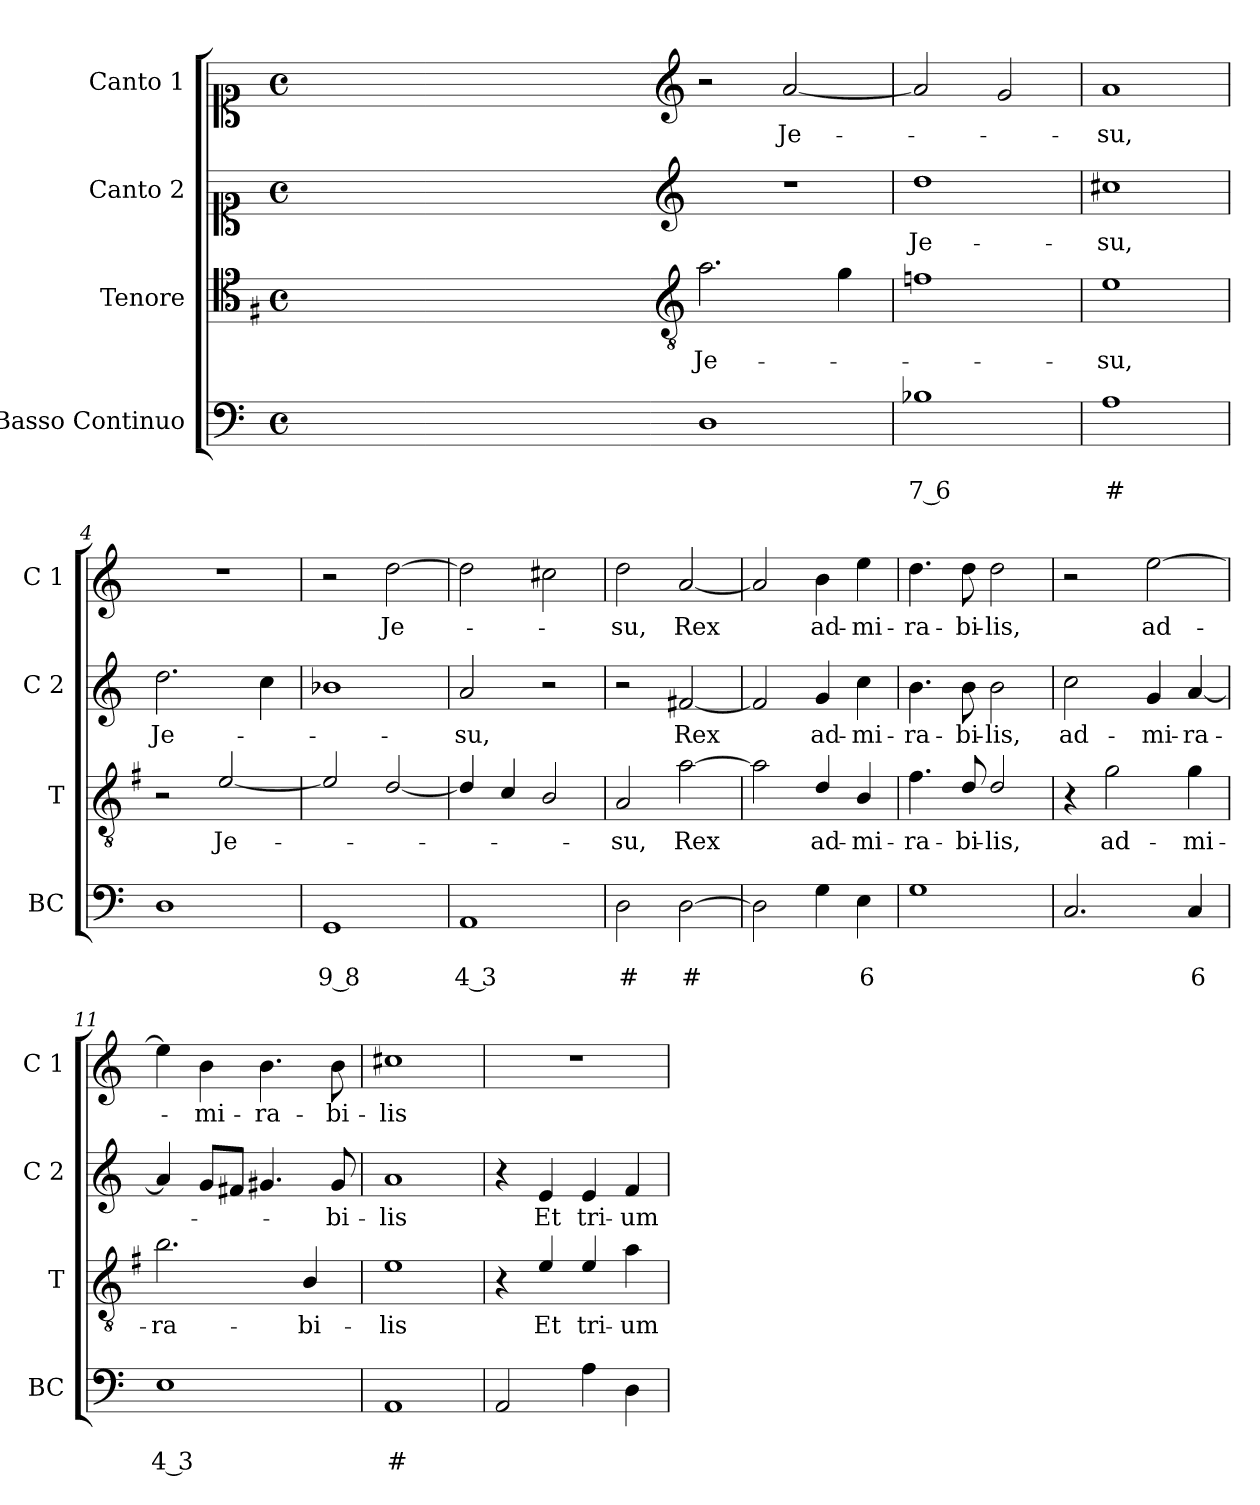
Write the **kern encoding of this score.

**kern	**text	**text	**kern	**text	**kern	**text	**kern	**text
*part4	*part4	*part4	*part3	*part3	*part2	*part2	*part1	*part1
*staff4	*staff4	*staff4	*staff3	*staff3	*staff2	*staff2	*staff1	*staff1
*I"Basso Continuo	*	*	*I"Tenore	*	*I"Canto 2	*	*I"Canto 1	*
*I'BC	*	*	*I'T	*	*I'C 2	*	*I'C 1	*
*clefF4	*	*	*clefC4	*	*clefC1	*	*clefC1	*
*	*	*	*ITrd4c7	*	*	*	*	*
*k[]	*	*	*k[]	*	*k[]	*	*k[]	*
*C:	*	*	*C:	*	*C:	*	*C:	*
*M4/4	*	*	*M4/4	*	*M4/4	*	*M4/4	*
*met(c)	*	*	*met(c)	*	*met(c)	*	*met(c)	*
=	=	=	=	=	=	=	=	=
1ryy	.	.	1ryy	.	1ryy	.	1ryy	.
=1X-	=1X-	=1X-	=1X-	=1X-	=1X-	=1X-	=1X-	=1X-
4ryy	.	.	4ryy	.	4ryy	.	4ryy	.
4ryy	.	.	4ryy	.	4ryy	.	4ryy	.
4ryy	.	.	4ryy	.	4ryy	.	4ryy	.
4ryy	.	.	4ryy	.	4ryy	.	4ryy	.
=1-	=1-	=1-	=1-	=1-	=1-	=1-	=1-	=1-
*	*	*	*clefGv2	*	*clefG2	*	*clefG2	*
!	!	!	!	!LO:LY:b	!	!	!	!
1D	.	.	2.d\	Je-	1r	.	2r	.
!	!	!	!	!	!	!	!	!LO:LY:b
.	.	.	.	.	.	.	[2a/	Je-
.	.	.	4c\	.	.	.	.	.
=2	=2	=2	=2	=2	=2	=2	=2	=2
!	!	!LO:LY:b	!	!	!	!LO:LY:b	!	!
1B-X	.	7 6	1B-X	.	1dd	Je-	2a/]	.
.	.	.	.	.	.	.	2g/	.
=3	=3	=3	=3	=3	=3	=3	=3	=3
!	!	!LO:LY:b	!	!LO:LY:b	!	!LO:LY:b	!	!LO:LY:b
1A	.	#	1A	-su,	1cc#X	-su,	1a	-su,
=4	=4	=4	=4	=4	=4	=4	=4	=4
!	!	!	!	!	!	!LO:LY:b	!	!
1D	.	.	2r	.	2.dd\	Je-	1r	.
!	!	!	!	!LO:LY:b	!	!	!	!
.	.	.	[2A/	Je-	.	.	.	.
.	.	.	.	.	4cc\	.	.	.
=5	=5	=5	=5	=5	=5	=5	=5	=5
!	!	!LO:LY:b	!	!	!	!	!	!
1GG	.	9 8	2A/]	.	1b-X	.	2r	.
!	!	!	!	!	!	!	!	!LO:LY:b
.	.	.	[2G/	.	.	.	[2dd\	Je-
=6	=6	=6	=6	=6	=6	=6	=6	=6
!	!	!LO:LY:b	!	!	!	!LO:LY:b	!	!
1AA	.	4 3	4G/]	.	2a/	-su,	2dd\]	.
.	.	.	4F/	.	.	.	.	.
.	.	.	2E/	.	2r	.	2cc#X\	.
!!LO:LB:g=z
=7	=7	=7	=7	=7	=7	=7	=7	=7
!	!	!LO:LY:b	!	!LO:LY:b	!	!	!	!LO:LY:b
2D\	.	#	2D/	-su,	2r	.	2dd\	-su,
!	!	!LO:LY:b	!	!LO:LY:b	!	!LO:LY:b	!	!LO:LY:b
[2D\	.	#	[2d\	Rex	[2f#X/	Rex	[2a/	Rex
=8	=8	=8	=8	=8	=8	=8	=8	=8
2D\]	.	.	2d\]	.	2f#/]	.	2a/]	.
!	!	!	!	!LO:LY:b	!	!LO:LY:b	!	!LO:LY:b
4G\	.	.	4G/	ad-	4g/	ad-	4b\	ad-
!	!	!LO:LY:b	!	!LO:LY:b	!	!LO:LY:b	!	!LO:LY:b
4E\	.	6	4E/	-mi-	4cc\	-mi-	4ee\	-mi-
=9	=9	=9	=9	=9	=9	=9	=9	=9
!	!	!	!	!LO:LY:b	!	!LO:LY:b	!	!LO:LY:b
1G	.	.	4.B\	-ra-	4.b\	-ra-	4.dd\	-ra-
!	!	!	!	!LO:LY:b	!	!LO:LY:b	!	!LO:LY:b
.	.	.	8G/	-bi-	8b\	-bi-	8dd\	-bi-
!	!	!	!	!LO:LY:b	!	!LO:LY:b	!	!LO:LY:b
.	.	.	2G/	-lis,	2b\	-lis,	2dd\	-lis,
=10	=10	=10	=10	=10	=10	=10	=10	=10
!	!	!	!	!	!	!LO:LY:b	!	!
2.C/	.	.	4r	.	2cc\	ad-	2r	.
!	!	!	!	!LO:LY:b	!	!	!	!
.	.	.	2c\	ad-	.	.	.	.
!	!	!	!	!	!	!LO:LY:b	!	!LO:LY:b
.	.	.	.	.	4g/	-mi-	[2ee\	ad-
!	!	!LO:LY:b	!	!LO:LY:b	!	!LO:LY:b	!	!
4C/	.	6	4c\	-mi-	[4a/	-ra-	.	.
=11	=11	=11	=11	=11	=11	=11	=11	=11
!	!	!LO:LY:b	!	!LO:LY:b	!	!	!	!
1E	.	4 3	2.e\	-ra-	4a/]	.	4ee\]	.
!	!	!	!	!	!	!	!	!LO:LY:b
.	.	.	.	.	8g/L	.	4b\	-mi-
.	.	.	.	.	8f#X/J	.	.	.
!	!	!	!	!	!	!	!	!LO:LY:b
.	.	.	.	.	4.g#X/	.	4.b\	-ra-
!	!	!	!	!LO:LY:b	!	!	!	!
.	.	.	4E/	-bi-	.	.	.	.
!	!	!	!	!	!	!LO:LY:b	!	!LO:LY:b
.	.	.	.	.	8g#/	-bi-	8b\	-bi-
=12	=12	=12	=12	=12	=12	=12	=12	=12
!	!	!LO:LY:b	!	!LO:LY:b	!	!LO:LY:b	!	!LO:LY:b
1AA	.	#	1A	-lis	1a	-lis	1cc#X	-lis
=13	=13	=13	=13	=13	=13	=13	=13	=13
2AA/	.	.	4r	.	4r	.	1r	.
!	!	!	!	!LO:LY:b	!	!LO:LY:b	!	!
.	.	.	4A/	Et	4e/	Et	.	.
!	!	!	!	!LO:LY:b	!	!LO:LY:b	!	!
4A\	.	.	4A/	tri-	4e/	tri-	.	.
!	!	!	!	!LO:LY:b	!	!LO:LY:b	!	!
4D\	.	.	4d\	-um-	4f/	-um-	.	.
=	=	=	=	=	=	=	=	=
*-	*-	*-	*-	*-	*-	*-	*-	*-
